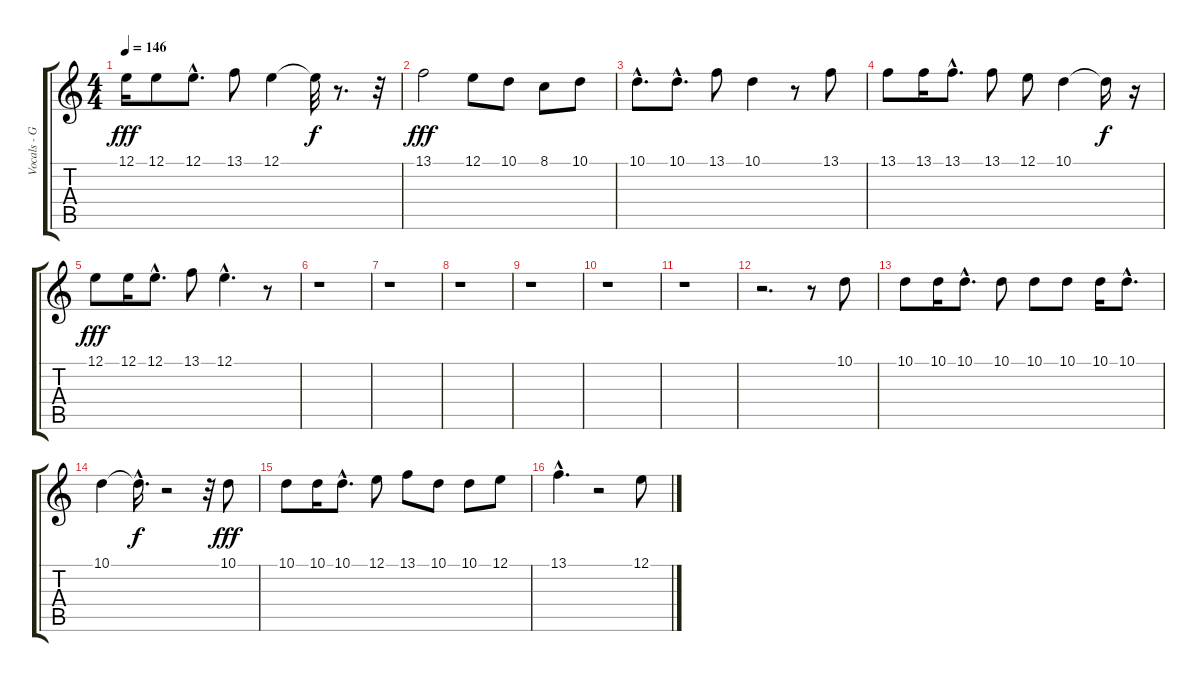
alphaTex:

\track ("Vocals - Greg Graffin" "Vocals - G") {instrument voiceoohs}
\staff {score tabs}
\tuning (E4 B3 G3 D3 A2 E2) {hide}
\ts (4 4)
\tempo 146
\clef g2
\ks c
12.1.16{dy fff} 12.1.8 12.1{hac}.8{d} 13.1.8 12.1.4 12.1{t}.32{dy f} r.8{d} r.32 |
13.1.2{dy fff} 12.1.8 10.1.8 8.1.8 10.1.8 |
10.1{hac}.8{d} 10.1{hac}.8{d} 13.1.8 10.1.4 r.8 13.1.8 |
13.1.8 13.1.16 13.1{hac}.8{d} 13.1.8 12.1.8 10.1.4 10.1{t}.16{dy f} r.16 |
12.1.8{dy fff} 12.1.16 12.1{hac}.8{d} 13.1.8 12.1{hac}.4{d} r.8 |
r.1 |
r.1 |
r.1 |
r.1 |
r.1 |
r.1 |
r.2{d} r.8 10.1.8 |
10.1.8 10.1.16 10.1{hac}.8{d} 10.1.8 10.1.8 10.1.8 10.1.16 10.1{hac}.8{d} |
10.1.4 10.1{hac t}.16{d dy f} r.2 r.32 10.1.8{dy fff} |
10.1.8 10.1.16 10.1{hac}.8{d} 12.1.8 13.1.8 10.1.8 10.1.8 12.1.8 |
13.1{hac}.4{d} r.2 12.1.8
